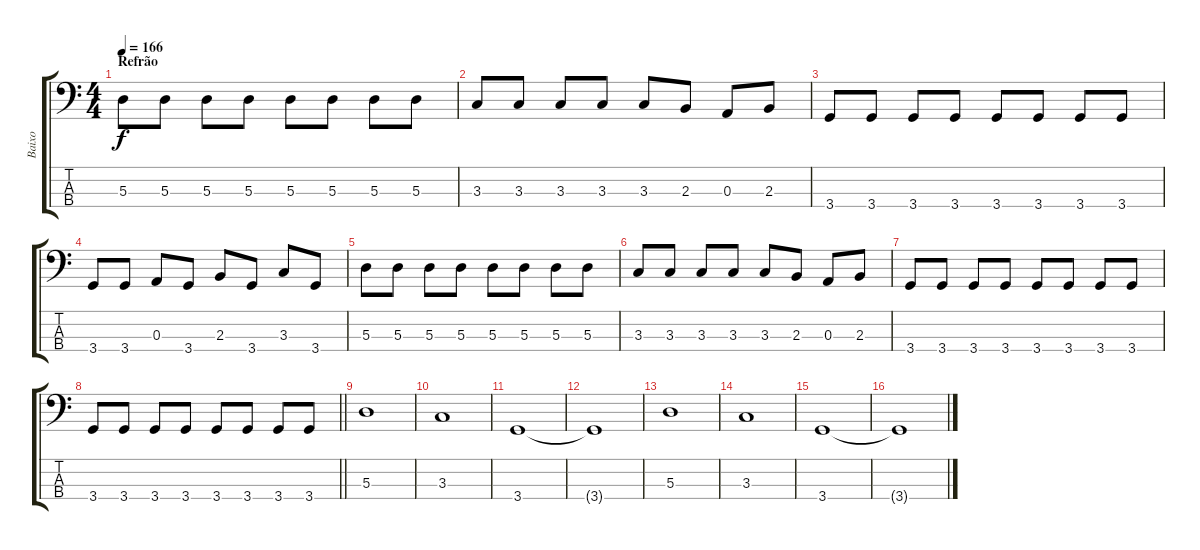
\track ("Baixo" "Baixo") {instrument electricbasspick}
\staff {score tabs}
\tuning (G2 D2 A1 E1) {hide}
\ts (4 4)
\section ("" "Refrão")
\tempo 166
\clef f4
\ks c
5.3.8{dy f} 5.3.8 5.3.8 5.3.8 5.3.8 5.3.8 5.3.8 5.3.8 |
3.3.8 3.3.8 3.3.8 3.3.8 3.3.8 2.3.8 0.3.8 2.3.8 |
3.4.8 3.4.8 3.4.8 3.4.8 3.4.8 3.4.8 3.4.8 3.4.8 |
3.4.8 3.4.8 0.3.8 3.4.8 2.3.8 3.4.8 3.3.8 3.4.8 |
5.3.8 5.3.8 5.3.8 5.3.8 5.3.8 5.3.8 5.3.8 5.3.8 |
3.3.8 3.3.8 3.3.8 3.3.8 3.3.8 2.3.8 0.3.8 2.3.8 |
3.4.8 3.4.8 3.4.8 3.4.8 3.4.8 3.4.8 3.4.8 3.4.8 |
\barLineRight lightlight
3.4.8 3.4.8 3.4.8 3.4.8 3.4.8 3.4.8 3.4.8 3.4.8 |
5.3.1 |
3.3.1 |
3.4.1 |
3.4{t}.1 |
5.3.1 |
3.3.1 |
3.4.1 |
3.4{t}.1
